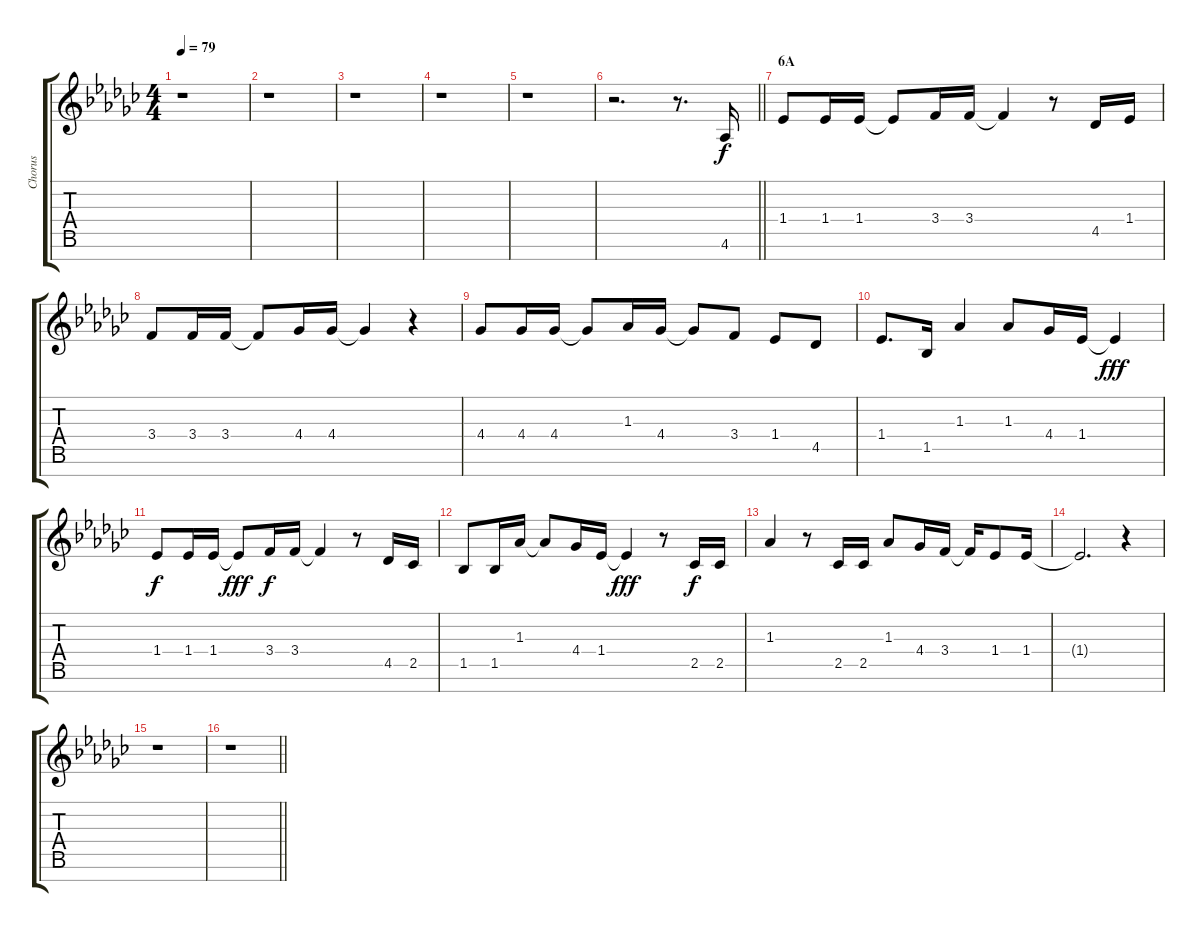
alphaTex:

\track ("Chorus" "Chorus") {instrument voiceoohs}
\staff {score tabs}
\tuning (E5 B4 G4 D4 A3 E3 B2) {hide}
\ts (4 4)
\tempo 79
\clef g2
\ks gb
r.1{dy f} |
r.1 |
r.1 |
r.1 |
r.1 |
\barLineRight lightlight
r.2{d} r.8{d} 4.6.16 |
\section ("" "6A")
1.4.8 1.4.16 1.4.16 1.4{t}.8 3.4.16 3.4.16 3.4{t}.4 r.8 4.5.16 1.4.16 |
3.4.8 3.4.16 3.4.16 3.4{t}.8 4.4.16 4.4.16 4.4{t}.4 r.4 |
4.4.8 4.4.16 4.4.16 4.4{t}.8 1.3.16 4.4.16 4.4{t}.8 3.4.8 1.4.8 4.5.8 |
1.4.8{d} 1.5.16 1.3.4 1.3.8 4.4.16 1.4.16 1.4{t}.4{dy fff} |
1.4.8{dy f} 1.4.16 1.4.16 1.4{t}.8{dy fff} 3.4.16{dy f} 3.4.16 3.4{t}.4 r.8 4.5.16 2.5.16 |
1.5.8 1.5.16 1.3.16 1.3{t}.8 4.4.16 1.4.16 1.4{t}.4{dy fff} r.8 2.5.16{dy f} 2.5.16 |
1.3.4 r.8 2.5.16 2.5.16 1.3.8 4.4.16 3.4.16 3.4{t}.16 1.4.8 1.4.16 |
1.4{t}.2{d} r.4 |
r.1 |
\barLineRight lightlight
r.1
